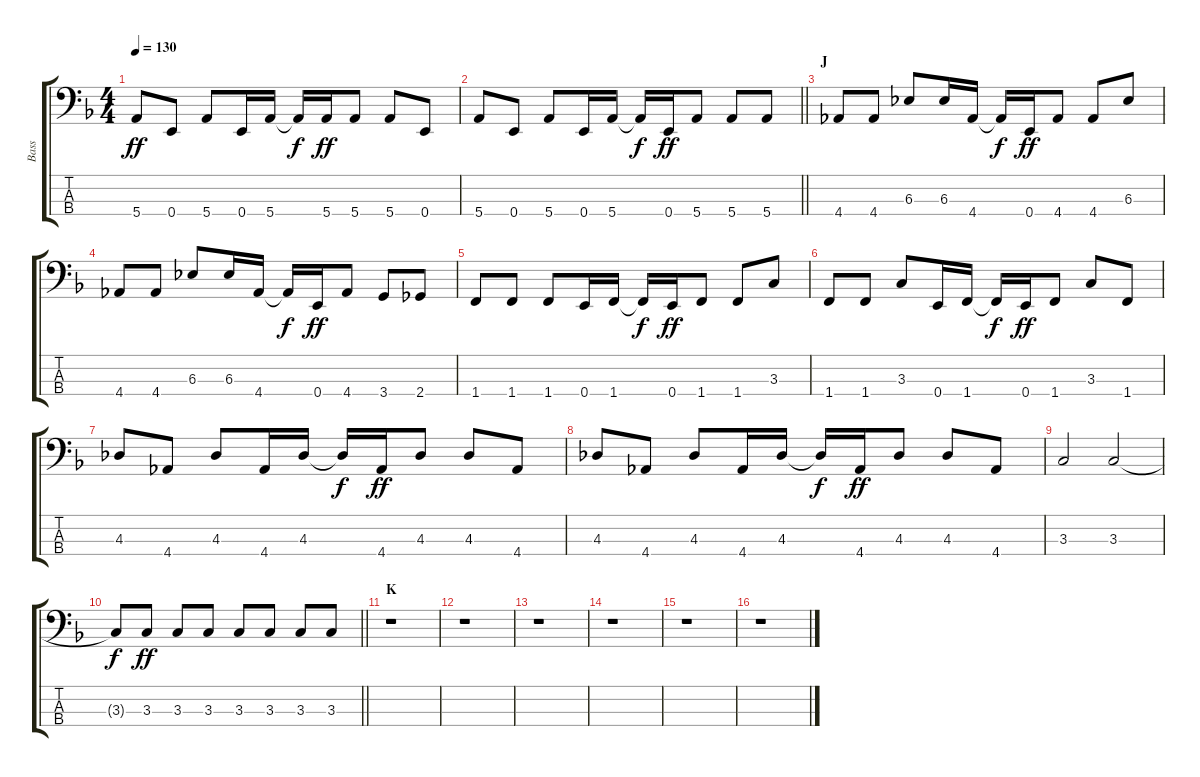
\track ("Bass" "Bass") {instrument electricbasspick}
\staff {score tabs}
\tuning (G2 D2 A1 E1) {hide}
\ts (4 4)
\tempo 130
\clef f4
\ks f
5.4.8{dy ff} 0.4.8 5.4.8 0.4.16 5.4.16 5.4{t}.16{dy f} 5.4.16{dy ff} 5.4.8 5.4.8 0.4.8 |
\barLineRight lightlight
5.4.8 0.4.8 5.4.8 0.4.16 5.4.16 5.4{t}.16{dy f} 0.4.16{dy ff} 5.4.8 5.4.8 5.4.8 |
\section ("" "J")
4.4.8 4.4.8 6.3.8 6.3.16 4.4.16 4.4{t}.16{dy f} 0.4.16{dy ff} 4.4.8 4.4.8 6.3.8 |
4.4.8 4.4.8 6.3.8 6.3.16 4.4.16 4.4{t}.16{dy f} 0.4.16{dy ff} 4.4.8 3.4.8 2.4.8 |
1.4.8 1.4.8 1.4.8 0.4.16 1.4.16 1.4{t}.16{dy f} 0.4.16{dy ff} 1.4.8 1.4.8 3.3.8 |
1.4.8 1.4.8 3.3.8 0.4.16 1.4.16 1.4{t}.16{dy f} 0.4.16{dy ff} 1.4.8 3.3.8 1.4.8 |
4.3.8 4.4.8 4.3.8 4.4.16 4.3.16 4.3{t}.16{dy f} 4.4.16{dy ff} 4.3.8 4.3.8 4.4.8 |
4.3.8 4.4.8 4.3.8 4.4.16 4.3.16 4.3{t}.16{dy f} 4.4.16{dy ff} 4.3.8 4.3.8 4.4.8 |
3.3.2 3.3.2 |
\barLineRight lightlight
3.3{t}.8{dy f} 3.3.8{dy ff} 3.3.8 3.3.8 3.3.8 3.3.8 3.3.8 3.3.8 |
\section ("" "K")
r.1 |
r.1 |
r.1 |
r.1 |
r.1 |
r.1
